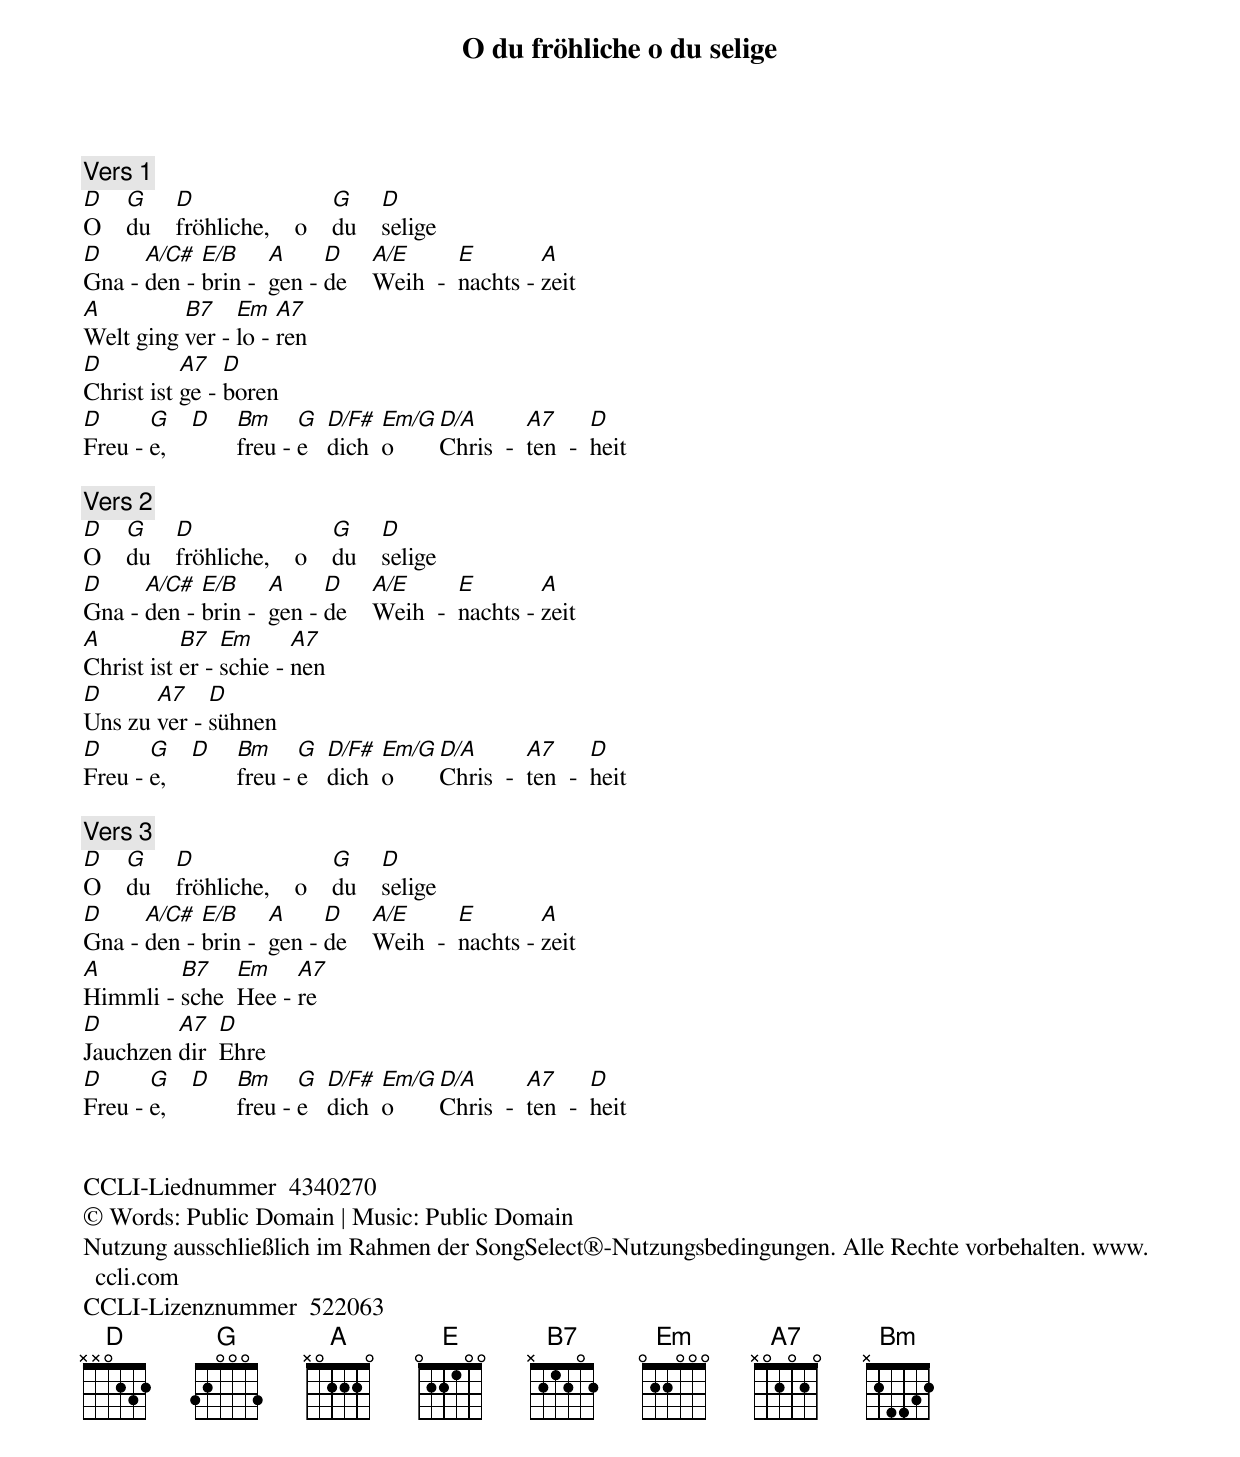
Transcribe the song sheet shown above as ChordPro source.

{title: O du fröhliche o du selige}
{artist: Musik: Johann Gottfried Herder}
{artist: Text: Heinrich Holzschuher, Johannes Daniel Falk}
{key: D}
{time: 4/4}
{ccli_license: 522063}
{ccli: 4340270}
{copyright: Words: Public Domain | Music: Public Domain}
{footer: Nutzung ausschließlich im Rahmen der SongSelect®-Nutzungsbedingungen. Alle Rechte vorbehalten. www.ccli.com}

{comment: Vers 1}
[D]O    [G]du    [D]fröhliche,    o    [G]du    [D]selige
[D]Gna - [A/C#]den - [E/B]brin -  [A]gen - [D]de    [A/E]Weih  -  [E]nachts - [A]zeit
[A]Welt ging [B7]ver - [Em]lo - [A7]ren
[D]Christ ist [A7]ge - [D]boren
[D]Freu - [G]e,    [D]    [Bm]freu - [G]e   [D/F#]dich  [Em/G]o   [D/A]Chris  -  [A7]ten  -  [D]heit

{comment: Vers 2}
[D]O    [G]du    [D]fröhliche,    o    [G]du    [D]selige
[D]Gna - [A/C#]den - [E/B]brin -  [A]gen - [D]de    [A/E]Weih  -  [E]nachts - [A]zeit
[A]Christ ist [B7]er - [Em]schie - [A7]nen
[D]Uns zu [A7]ver - [D]sühnen
[D]Freu - [G]e,    [D]    [Bm]freu - [G]e   [D/F#]dich  [Em/G]o   [D/A]Chris  -  [A7]ten  -  [D]heit

{comment: Vers 3}
[D]O    [G]du    [D]fröhliche,    o    [G]du    [D]selige
[D]Gna - [A/C#]den - [E/B]brin -  [A]gen - [D]de    [A/E]Weih  -  [E]nachts - [A]zeit
[A]Himmli - [B7]sche  [Em]Hee - [A7]re
[D]Jauchzen [A7]dir  [D]Ehre
[D]Freu - [G]e,    [D]    [Bm]freu - [G]e   [D/F#]dich  [Em/G]o   [D/A]Chris  -  [A7]ten  -  [D]heit


CCLI-Liednummer  4340270
© Words: Public Domain | Music: Public Domain
Nutzung ausschließlich im Rahmen der SongSelect®-Nutzungsbedingungen. Alle Rechte vorbehalten. www.ccli.com
CCLI-Lizenznummer  522063
